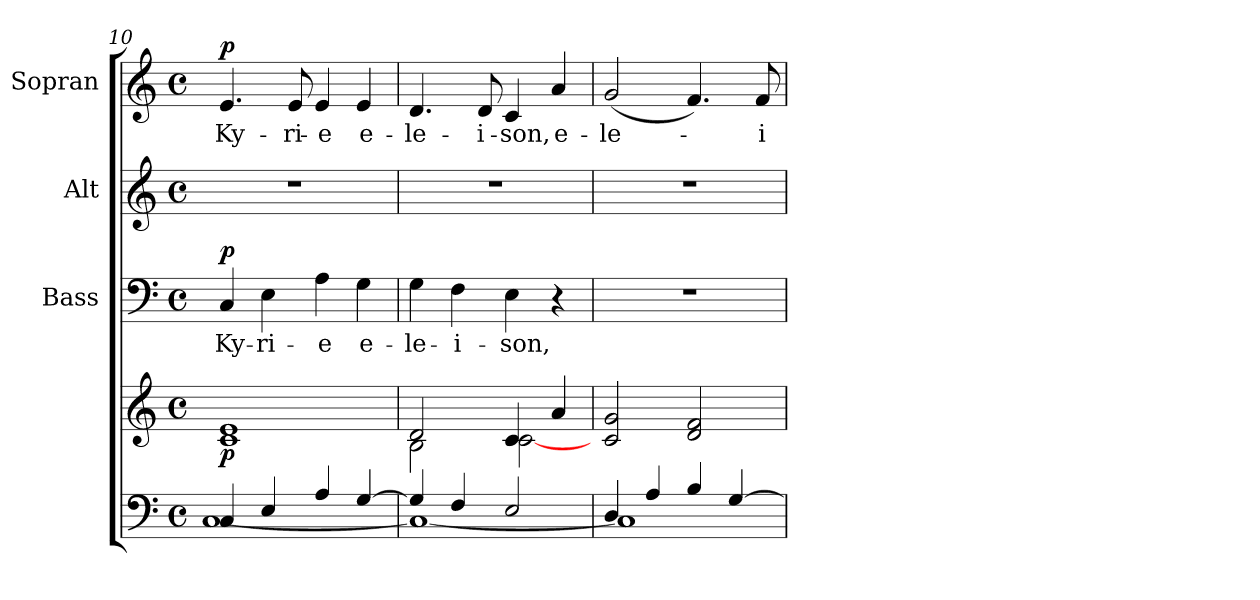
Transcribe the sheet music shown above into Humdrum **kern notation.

**kern	**kern	**dynam	**kern	**text	**dynam	**kern	**kern	**text	**dynam
*part4	*part4	*part4	*part3	*part3	*part3	*part2	*part1	*part1	*part1
*staff5	*staff4	*staff4/5	*staff3	*staff3	*staff3	*staff2	*staff1	*staff1	*staff1
*	*	*	*I"Bass	*	*	*I"Alt	*I"Sopran	*	*
*	*	*	*I'B.	*	*	*I'A	*I'S	*	*
*clefF4	*clefG2	*	*clefF4	*	*	*clefG2	*clefG2	*	*
*k[]	*k[]	*	*k[]	*	*	*k[]	*k[]	*	*
*C:	*C:	*	*C:	*	*	*C:	*C:	*	*
*M4/4	*M4/4	*	*M4/4	*	*	*M4/4	*M4/4	*	*
*met(c)	*met(c)	*	*met(c)	*	*	*met(c)	*met(c)	*	*
=10	=10	=10	=10	=10	=10	=10	=10	=10	=10
*^	*^	*	*	*	*	*	*	*	*
!	!	!	!	!LO:DY:b	!	!LO:LY:b	!LO:DY:a	!	!	!LO:LY:b	!LO:DY:a
4C/	[<1C	1e	1c	p	4C/	Ky-	p	1r	4.e/	Ky-	p
!	!	!	!	!	!	!LO:LY:b	!	!	!	!	!
4E/	.	.	.	.	4E\	-ri-	.	.	.	.	.
!	!	!	!	!	!	!	!	!	!	!LO:LY:b	!
.	.	.	.	.	.	.	.	.	8e/	-ri-	.
!	!	!	!	!	!	!LO:LY:b	!	!	!	!LO:LY:b	!
4A/	.	.	.	.	4A\	-e	.	.	4e/	-e	.
!	!	!	!	!	!	!LO:LY:b	!	!	!	!LO:LY:b	!
[>4G/	.	.	.	.	4G\	e-	.	.	4e/	e-	.
=11	=11	=11	=11	=11	=11	=11	=11	=11	=11	=11	=11
!	!	!	!	!	!	!LO:LY:b	!	!	!	!LO:LY:b	!
4G/]	1C_	2d/	2B\	.	4G\	-le-	.	1r	4.d/	-le-	.
!	!	!	!	!	!	!LO:LY:b	!	!	!	!	!
4F/	.	.	.	.	4F\	-i-	.	.	.	.	.
!	!	!	!	!	!	!	!	!	!	!LO:LY:b	!
.	.	.	.	.	.	.	.	.	8d/	-i-	.
!	!	!	!	!	!	!LO:LY:b	!	!	!	!LO:LY:b	!
2E/	.	4c/	[<2c\	.	4E\	-son,	.	.	4c/	-son,	.
!	!	!	!	!	!	!	!	!	!	!LO:LY:b	!
.	.	4a/	.	.	4r	.	.	.	4a/	e-	.
*	*	*v	*v	*	*	*	*	*	*	*	*
=12	=12	=12	=12	=12	=12	=12	=12	=12	=12	=12
!	!	!	!	!	!	!	!	!	!LO:LY:b	!
4D/	1C]	2c/ 2g/	.	1r	.	.	1r	(<2g/	-le-	.
4A/	.	.	.	.	.	.	.	.	.	.
4B/	.	2d/ 2f/	.	.	.	.	.	4.f/)	.	.
[>4G/	.	.	.	.	.	.	.	.	.	.
!	!	!	!	!	!	!	!	!	!LO:LY:b	!
.	.	.	.	.	.	.	.	8f/	-i-	.
*v	*v	*	*	*	*	*	*	*	*	*
=	=	=	=	=	=	=	=	=	=
*-	*-	*-	*-	*-	*-	*-	*-	*-	*-
